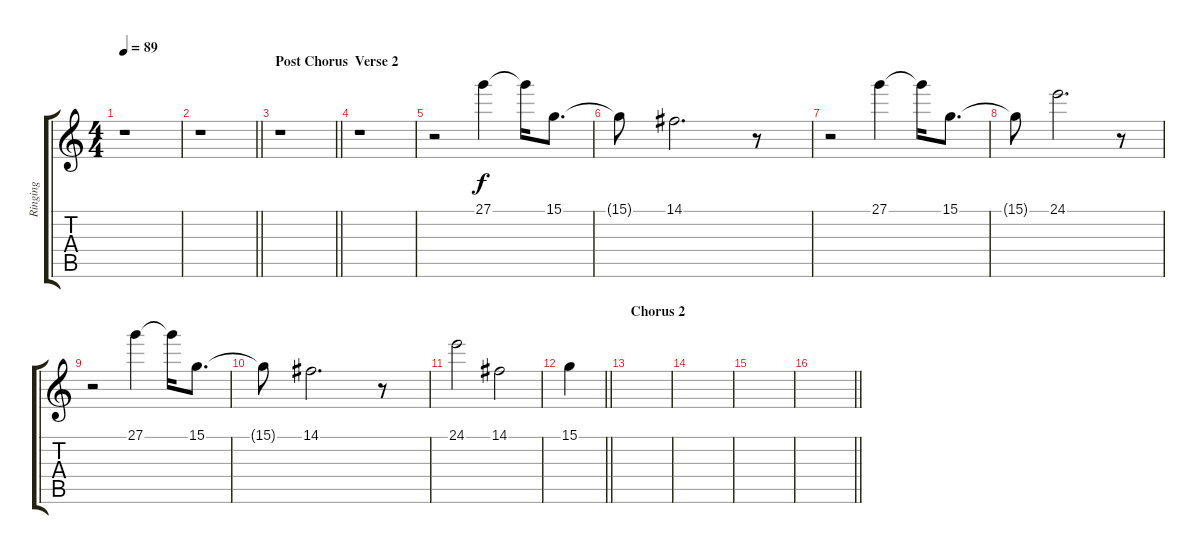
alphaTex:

\track ("Ringing " "Ringing ") {instrument pad5bowed}
\staff {score tabs}
\tuning (E4 B3 G3 D3 A2 E2) {hide}
\ts (4 4)
\tempo 89
\clef g2
\ks c
r.1{dy f} |
\barLineRight lightlight
r.1 |
\section ("" "Post Chorus")
\barLineRight lightlight
r.1 |
\section ("" "Verse 2")
r.1 |
r.2 27.1.4 27.1{t}.16 15.1.8{d} |
15.1{t}.8 14.1.2{d} r.8 |
r.2 27.1.4 27.1{t}.16 15.1.8{d} |
15.1{t}.8 24.1.2{d} r.8 |
r.2 27.1.4 27.1{t}.16 15.1.8{d} |
15.1{t}.8 14.1.2{d} r.8 |
24.1.2 14.1.2 |
\barLineRight lightlight
15.1.4 |
\section ("" "Chorus 2")
|
|
|
\barLineRight lightlight
